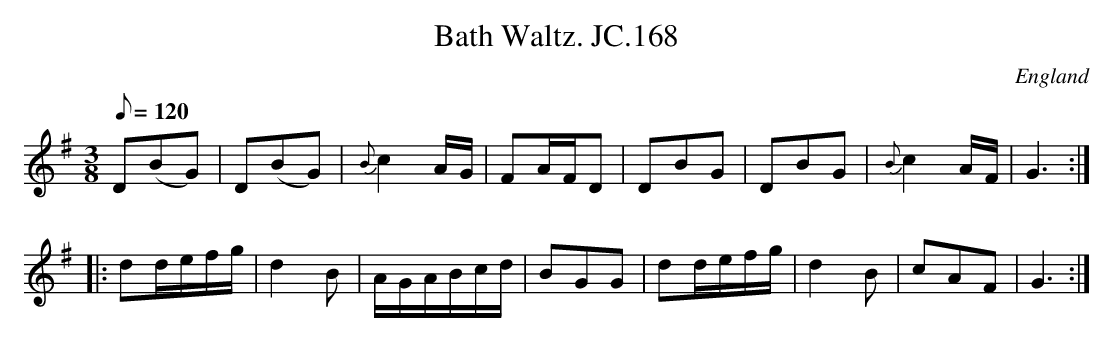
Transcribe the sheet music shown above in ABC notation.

X:1
T:Bath Waltz. JC.168
L:1/8
M:3/8
O:England
Q:1/8=120
K:G
D(BG)|D(BG)|{B}c2A/G/|FA/F/D|\
DBG|DBG|{B}c2A/F/|G3:|!
|:dd/e/f/g/|d2B|A/G/A/B/c/d/|BGG|\
dd/e/f/g/|d2B|cAF|G3:|
